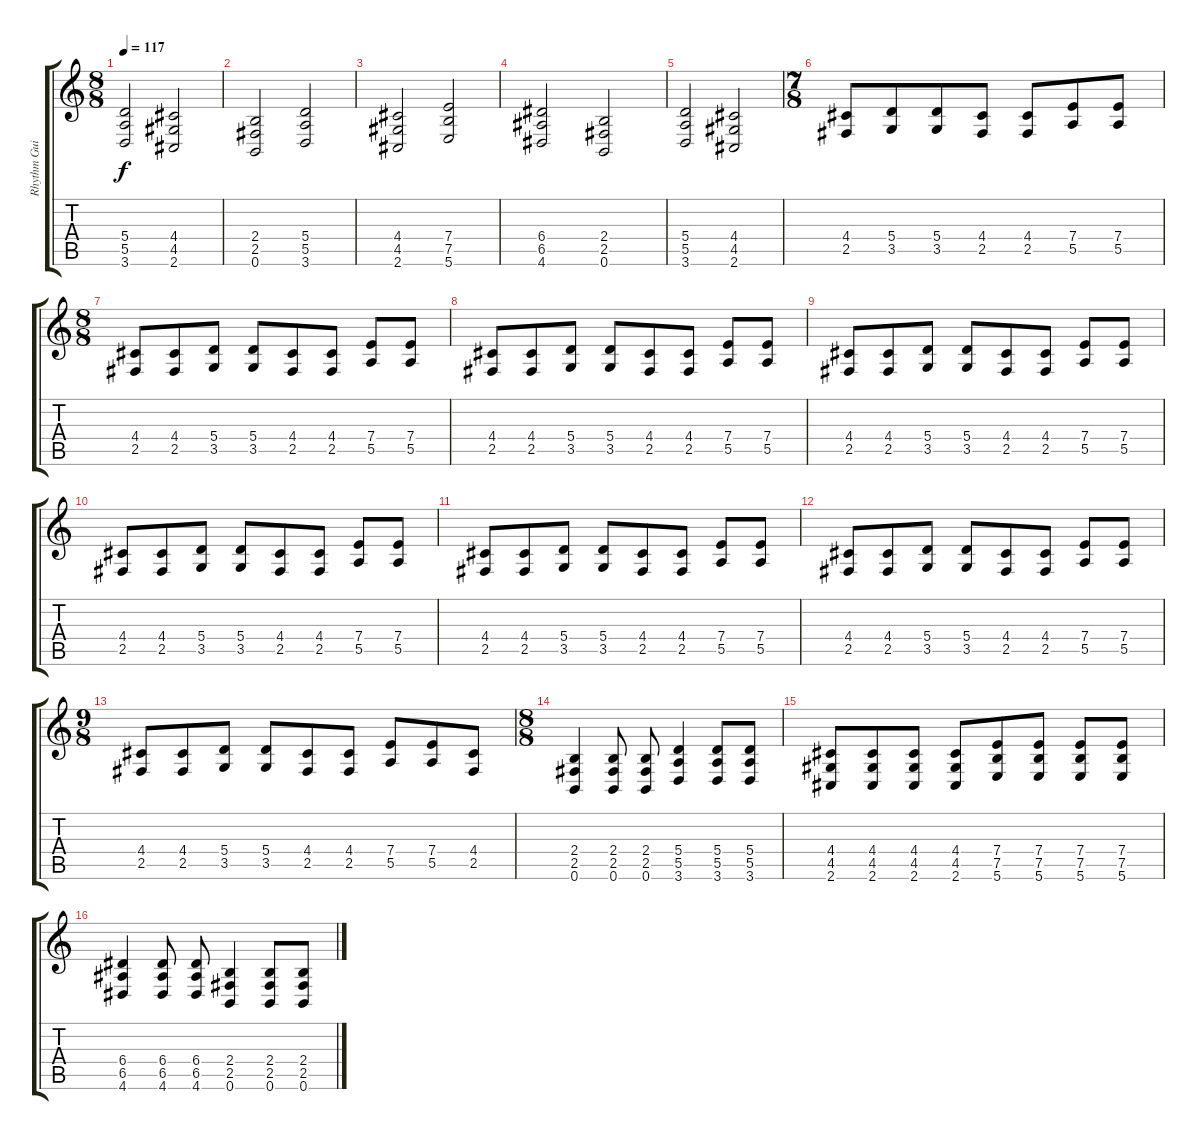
\track ("Rhythm Guitar 2" "Rhythm Gui") {instrument distortionguitar}
\staff {score tabs}
\tuning (B3 Gb3 D3 A2 E2 B1) {hide}
\ts (8 8)
\tempo 117
\clef g2
\ks c
(5.4 5.5 3.6).2{dy f} (4.4 4.5 2.6).2 |
(2.4 2.5 0.6).2 (5.4 5.5 3.6).2 |
(4.4 4.5 2.6).2 (7.4 7.5 5.6).2 |
(6.4 6.5 4.6).2 (2.4 2.5 0.6).2 |
(5.4 5.5 3.6).2 (4.4 4.5 2.6).2 |
\ts (7 8)
(4.4 2.5).8 (5.4 3.5).8 (5.4 3.5).8 (4.4 2.5).8 (4.4 2.5).8 (7.4 5.5).8 (7.4 5.5).8 |
\ts (8 8)
(4.4 2.5).8 (4.4 2.5).8 (5.4 3.5).8 (5.4 3.5).8 (4.4 2.5).8 (4.4 2.5).8 (7.4 5.5).8 (7.4 5.5).8 |
(4.4 2.5).8 (4.4 2.5).8 (5.4 3.5).8 (5.4 3.5).8 (4.4 2.5).8 (4.4 2.5).8 (7.4 5.5).8 (7.4 5.5).8 |
(4.4 2.5).8 (4.4 2.5).8 (5.4 3.5).8 (5.4 3.5).8 (4.4 2.5).8 (4.4 2.5).8 (7.4 5.5).8 (7.4 5.5).8 |
(4.4 2.5).8 (4.4 2.5).8 (5.4 3.5).8 (5.4 3.5).8 (4.4 2.5).8 (4.4 2.5).8 (7.4 5.5).8 (7.4 5.5).8 |
(4.4 2.5).8 (4.4 2.5).8 (5.4 3.5).8 (5.4 3.5).8 (4.4 2.5).8 (4.4 2.5).8 (7.4 5.5).8 (7.4 5.5).8 |
(4.4 2.5).8 (4.4 2.5).8 (5.4 3.5).8 (5.4 3.5).8 (4.4 2.5).8 (4.4 2.5).8 (7.4 5.5).8 (7.4 5.5).8 |
\ts (9 8)
(4.4 2.5).8 (4.4 2.5).8 (5.4 3.5).8 (5.4 3.5).8 (4.4 2.5).8 (4.4 2.5).8 (7.4 5.5).8 (7.4 5.5).8 (4.4 2.5).8 |
\ts (8 8)
(2.4 2.5 0.6).4 (2.4 2.5 0.6).8 (2.4 2.5 0.6).8 (5.4 5.5 3.6).4 (5.4 5.5 3.6).8 (5.4 5.5 3.6).8 |
(4.4 4.5 2.6).8 (4.4 4.5 2.6).8 (4.4 4.5 2.6).8 (4.4 4.5 2.6).8 (7.4 7.5 5.6).8 (7.4 7.5 5.6).8 (7.4 7.5 5.6).8 (7.4 7.5 5.6).8 |
(6.4 6.5 4.6).4 (6.4 6.5 4.6).8 (6.4 6.5 4.6).8 (2.4 2.5 0.6).4 (2.4 2.5 0.6).8 (2.4 2.5 0.6).8
